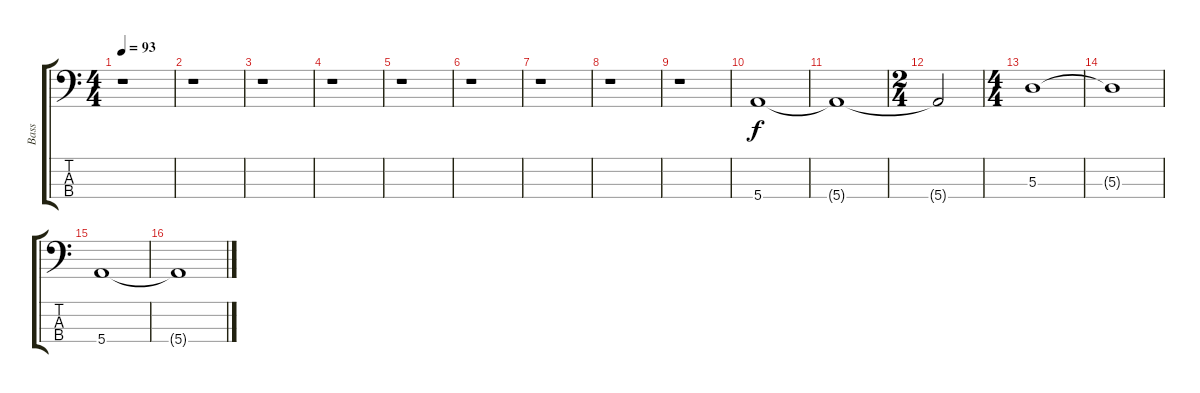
\track ("Bass" "Bass") {instrument electricbassfinger}
\staff {score tabs}
\tuning (G2 D2 A1 E1) {hide}
\ts (4 4)
\tempo 93
\clef f4
\ks c
r.1{dy f instrument electricbassfinger} |
r.1 |
r.1 |
r.1 |
r.1 |
r.1 |
r.1 |
r.1 |
r.1 |
5.4.1 |
5.4{t}.1 |
\ts (2 4)
5.4{t}.2 |
\ts (4 4)
5.3.1 |
5.3{t}.1 |
5.4.1 |
5.4{t}.1
